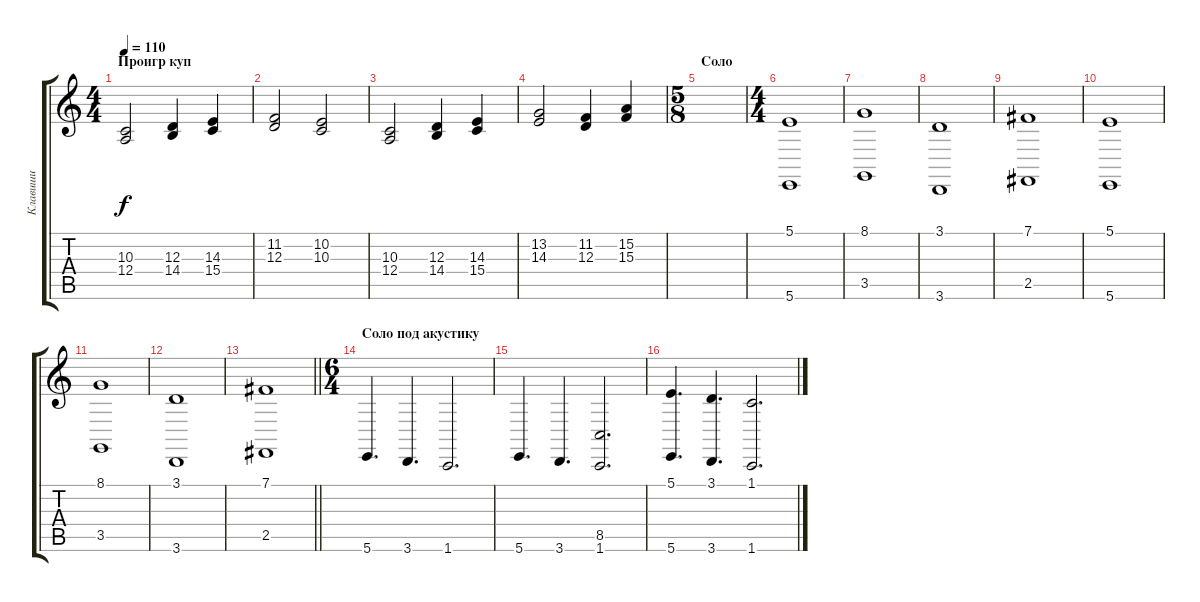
\track ("Клавиши" "Клавиши") {instrument choiraahs}
\staff {score tabs}
\tuning (B3 Gb3 D3 A2 E2 B1) {hide}
\ts (4 4)
\section ("" "Проигр куп")
\tempo 110
\clef g2
\ks c
(10.3 12.4).2{dy f} (12.3 14.4).4 (14.3 15.4).4 |
(11.2 12.3).2 (10.2 10.3).2 |
(10.3 12.4).2 (12.3 14.4).4 (14.3 15.4).4 |
(13.2 14.3).2 (11.2 12.3).4 (15.2 15.3).4 |
\ts (5 8)
\section ("" "Соло")
|
\ts (4 4)
(5.1 5.6).1{volume 16 instrument stringensemble1} |
(8.1 3.5).1 |
(3.1 3.6).1 |
(7.1 2.5).1 |
(5.1 5.6).1{volume 16 instrument stringensemble1} |
(8.1 3.5).1 |
(3.1 3.6).1 |
\barLineRight lightlight
(7.1 2.5).1 |
\ts (6 4)
\section ("" "Соло под акустику")
5.6.4{d} 3.6.4{d} 1.6.2{d} |
5.6.4{d} 3.6.4{d} (8.5 1.6).2{d} |
(5.1 5.6).4{d} (3.1 3.6).4{d} (1.1 1.6).2{d}
